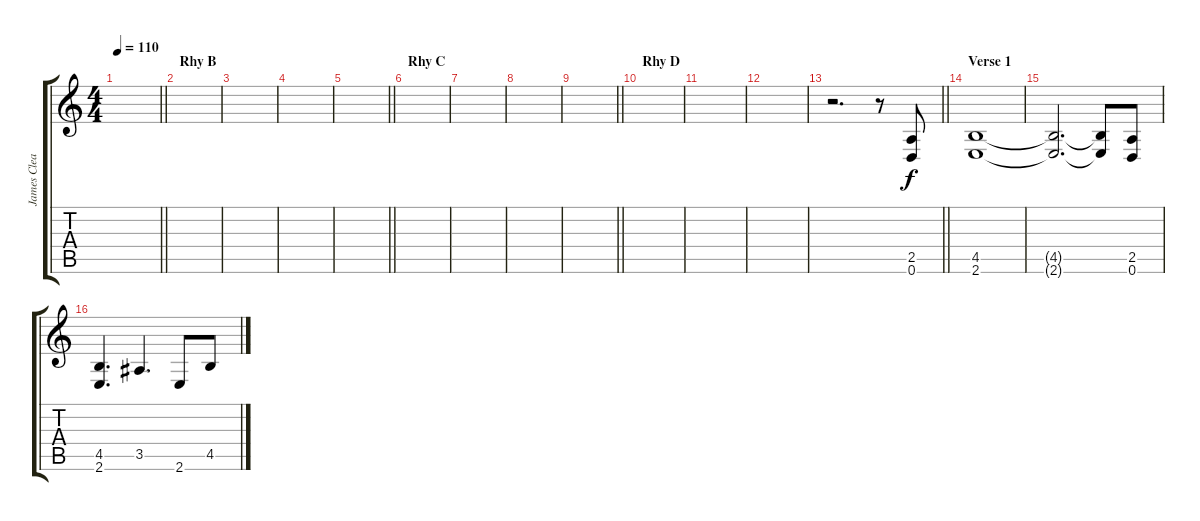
\track ("James Clean" "James Clea") {instrument electricguitarclean}
\staff {score tabs}
\tuning (D4 A3 F3 C3 G2 D2) {hide}
\ts (4 4)
\tempo 110
\clef g2
\barLineRight lightlight
\ks c
|
\section ("" "Rhy B")
|
|
|
\barLineRight lightlight
|
\section ("" "Rhy C")
|
|
|
\barLineRight lightlight
|
\section ("" "Rhy D")
|
|
|
\barLineRight lightlight
r.2{d} r.8 (2.5 0.6).8 |
\section ("" "Verse 1")
(4.5 2.6).1 |
(4.5{t} 2.6{t}).2{d} (4.5{t} 2.6{t}).8 (2.5 0.6).8 |
(4.5 2.6).4{d} 3.5.4{d} 2.6.8 4.5.8
